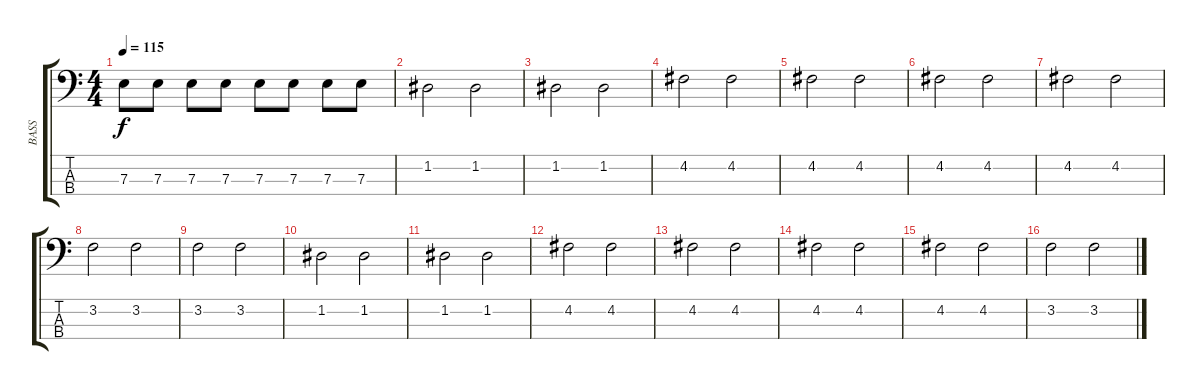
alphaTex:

\track ("BASS" "BASS") {instrument electricbassfinger}
\staff {score tabs}
\tuning (G2 D2 A1 E1) {hide}
\ts (4 4)
\tempo 115
\clef f4
\ks c
7.3.8{dy f} 7.3.8 7.3.8 7.3.8 7.3.8 7.3.8 7.3.8 7.3.8 |
1.2.2 1.2.2 |
1.2.2 1.2.2 |
4.2.2 4.2.2 |
4.2.2 4.2.2 |
4.2.2 4.2.2 |
4.2.2 4.2.2 |
3.2.2 3.2.2 |
3.2.2 3.2.2 |
1.2.2 1.2.2 |
1.2.2 1.2.2 |
4.2.2 4.2.2 |
4.2.2 4.2.2 |
4.2.2 4.2.2 |
4.2.2 4.2.2 |
3.2.2 3.2.2
